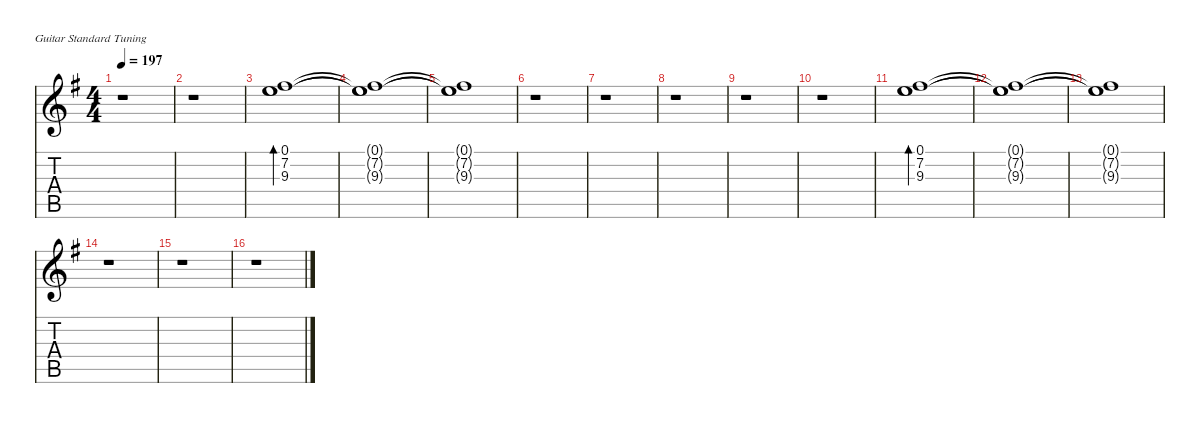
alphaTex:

\defaultSystemsLayout 4
\hideDynamics
\bracketExtendMode nobrackets
\singleTrackTrackNamePolicy hidden
\multiTrackTrackNamePolicy hidden
\firstSystemTrackNameMode fullname
\firstSystemTrackNameOrientation horizontal
\otherSystemsTrackNameOrientation horizontal
\track ("Guitar 2" "s.guit.") {defaultSystemsLayout 8 instrument acousticguitarsteel}
\staff {score tabs}
\tuning (E4 B3 G3 D3 A2 E2)
\ts (4 4)
\tempo 197
\clef g2
\ks eminor
r.1{dy mf beam Down} |
r.1{beam Down} |
(0.1{acc forcenatural} 7.2{acc #} 9.3{acc forcenatural}).1{bd 480 dy f beam Down} |
(0.1{t acc forcenatural} 7.2{t acc #} 9.3{t acc forcenatural}).1{beam Down} |
(0.1{t acc forcenatural} 7.2{t acc #} 9.3{t acc forcenatural}).1{dy mf beam Down} |
r.1{beam Down} |
r.1{beam Down} |
r.1{beam Down} |
r.1{beam Down} |
r.1{beam Down} |
(0.1{acc forcenatural} 7.2{acc #} 9.3{acc forcenatural}).1{bd 480 dy f beam Down} |
(0.1{t acc forcenatural} 7.2{t acc #} 9.3{t acc forcenatural}).1{dy mf beam Down} |
(0.1{t acc forcenatural} 7.2{t acc #} 9.3{t acc forcenatural}).1{dy mp beam Down} |
r.1{beam Down} |
r.1{beam Down} |
r.1{beam Down}
